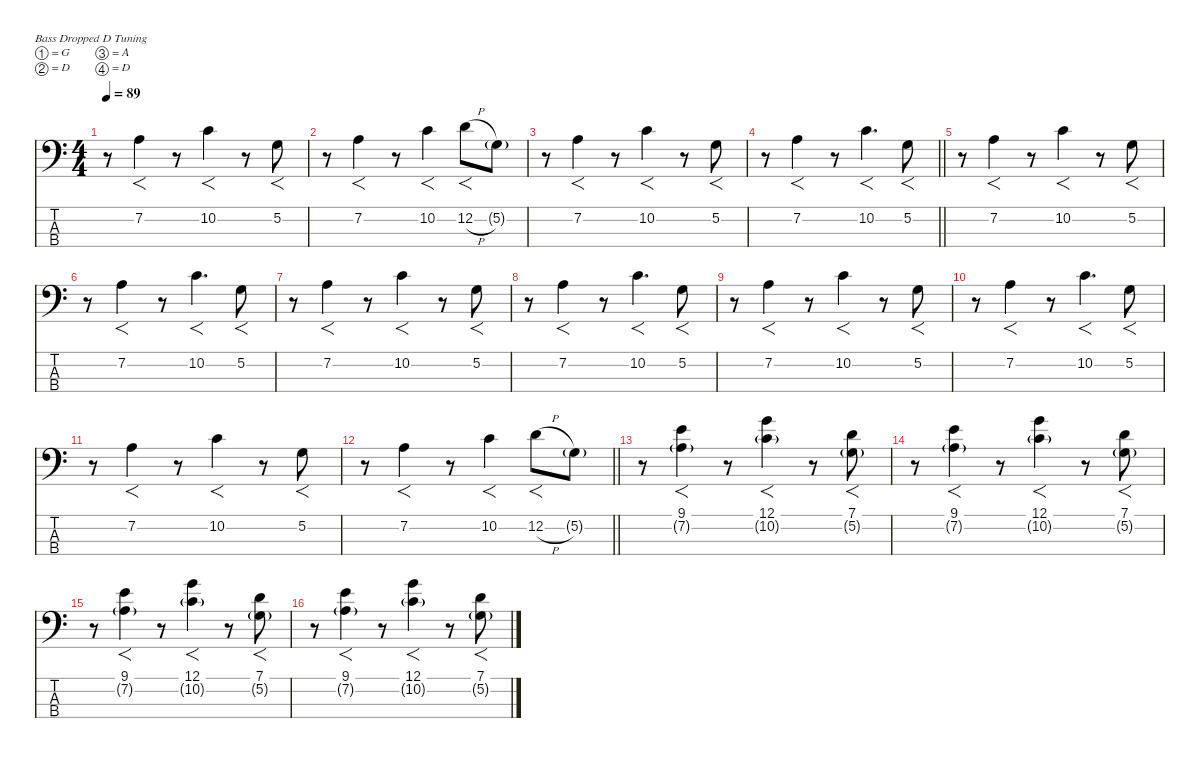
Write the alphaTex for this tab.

\defaultSystemsLayout 4
\hideDynamics
\bracketExtendMode nobrackets
\singleTrackTrackNamePolicy hidden
\multiTrackTrackNamePolicy hidden
\otherSystemsTrackNameOrientation horizontal
\track ("Bass" "el.bs.") {instrument electricbasspick}
\staff {score tabs}
\tuning (G2 D2 A1 D1)
\ts (4 4)
\tempo 89
\clef f4
\ks c
r.8{dy mf beam Down} 7.2.4{f beam Down} r.8{beam Down} 10.2.4{f beam Down} r.8{beam Down} 5.2.8{f beam Down} |
r.8{beam Down} 7.2.4{f beam Down} r.8{beam Down} 10.2.4{f beam Down} 12.2{h}.8{f beam Down} 5.2{g}.8{dy f beam Down} |
r.8{beam Down} 7.2.4{f dy mf beam Down} r.8{beam Down} 10.2.4{f beam Down} r.8{beam Down} 5.2.8{f beam Down} |
\barLineRight lightlight
r.8{beam Down} 7.2.4{f beam Down} r.8{beam Down} 10.2.4{f d beam Down} 5.2.8{f beam Down} |
\section ("" "")
r.8{beam Down} 7.2.4{f beam Down} r.8{beam Down} 10.2.4{f beam Down} r.8{beam Down} 5.2.8{f beam Down} |
r.8{beam Down} 7.2.4{f beam Down} r.8{beam Down} 10.2.4{f d beam Down} 5.2.8{f beam Down} |
r.8{beam Down} 7.2.4{f beam Down} r.8{beam Down} 10.2.4{f beam Down} r.8{beam Down} 5.2.8{f beam Down} |
r.8{beam Down} 7.2.4{f beam Down} r.8{beam Down} 10.2.4{f d beam Down} 5.2.8{f beam Down} |
r.8{beam Down} 7.2.4{f beam Down} r.8{beam Down} 10.2.4{f beam Down} r.8{beam Down} 5.2.8{f beam Down} |
r.8{beam Down} 7.2.4{f beam Down} r.8{beam Down} 10.2.4{f d beam Down} 5.2.8{f beam Down} |
r.8{beam Down} 7.2.4{f beam Down} r.8{beam Down} 10.2.4{f beam Down} r.8{beam Down} 5.2.8{f beam Down} |
\barLineRight lightlight
r.8{beam Down} 7.2.4{f beam Down} r.8{beam Down} 10.2.4{f beam Down} 12.2{h}.8{f beam Down} 5.2{g}.8{dy f beam Down} |
\section ("" "")
r.8{beam Down} (9.1 7.2{g}).4{f dy mf beam Down} r.8{beam Down} (12.1 10.2{g}).4{f beam Down} r.8{beam Down} (7.1 5.2{g}).8{f beam Down} |
r.8{beam Down} (9.1 7.2{g}).4{f beam Down} r.8{beam Down} (12.1 10.2{g}).4{f beam Down} r.8{beam Down} (7.1 5.2{g}).8{f beam Down} |
r.8{beam Down} (9.1 7.2{g}).4{f beam Down} r.8{beam Down} (12.1 10.2{g}).4{f beam Down} r.8{beam Down} (7.1 5.2{g}).8{f beam Down} |
r.8{beam Down} (9.1 7.2{g}).4{f beam Down} r.8{beam Down} (12.1 10.2{g}).4{f beam Down} r.8{beam Down} (7.1 5.2{g}).8{f beam Down}
